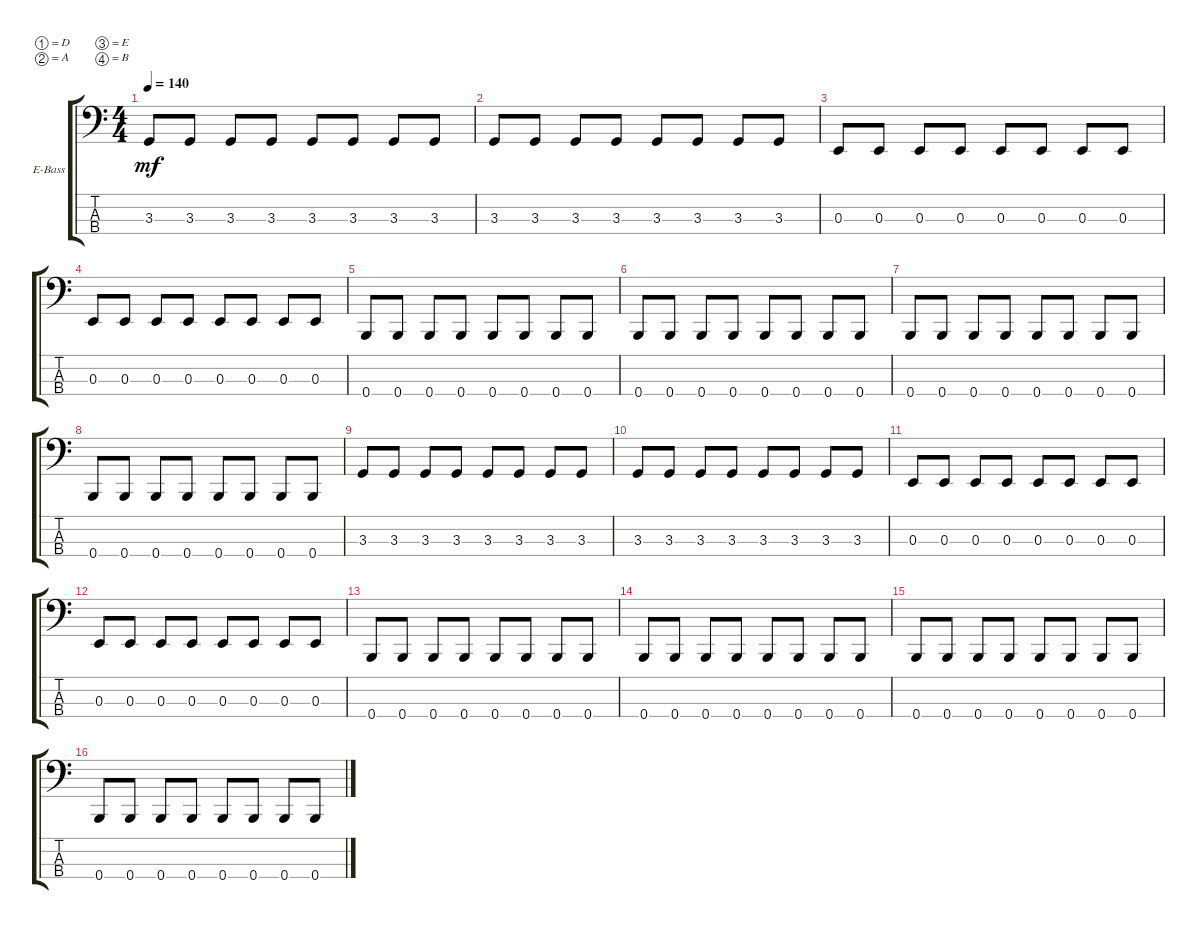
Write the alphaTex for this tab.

\bracketExtendMode groupsimilarinstruments
\firstSystemTrackNameOrientation horizontal
\otherSystemsTrackNameOrientation horizontal
\track ("Electric Bass" "E-Bass") {instrument electricbassfinger}
\staff {score tabs}
\tuning (D2 A1 E1 B0)
\ts (4 4)
\tempo 140
\clef f4
\ks c
3.3.8{dy mf} 3.3.8 3.3.8 3.3.8 3.3.8 3.3.8 3.3.8 3.3.8 |
3.3.8 3.3.8 3.3.8 3.3.8 3.3.8 3.3.8 3.3.8 3.3.8 |
0.3.8 0.3.8 0.3.8 0.3.8 0.3.8 0.3.8 0.3.8 0.3.8 |
0.3.8 0.3.8 0.3.8 0.3.8 0.3.8 0.3.8 0.3.8 0.3.8 |
0.4.8 0.4.8 0.4.8 0.4.8 0.4.8 0.4.8 0.4.8 0.4.8 |
0.4.8 0.4.8 0.4.8 0.4.8 0.4.8 0.4.8 0.4.8 0.4.8 |
0.4.8 0.4.8 0.4.8 0.4.8 0.4.8 0.4.8 0.4.8 0.4.8 |
0.4.8 0.4.8 0.4.8 0.4.8 0.4.8 0.4.8 0.4.8 0.4.8 |
3.3.8 3.3.8 3.3.8 3.3.8 3.3.8 3.3.8 3.3.8 3.3.8 |
3.3.8 3.3.8 3.3.8 3.3.8 3.3.8 3.3.8 3.3.8 3.3.8 |
0.3.8 0.3.8 0.3.8 0.3.8 0.3.8 0.3.8 0.3.8 0.3.8 |
0.3.8 0.3.8 0.3.8 0.3.8 0.3.8 0.3.8 0.3.8 0.3.8 |
0.4.8 0.4.8 0.4.8 0.4.8 0.4.8 0.4.8 0.4.8 0.4.8 |
0.4.8 0.4.8 0.4.8 0.4.8 0.4.8 0.4.8 0.4.8 0.4.8 |
0.4.8 0.4.8 0.4.8 0.4.8 0.4.8 0.4.8 0.4.8 0.4.8 |
0.4.8 0.4.8 0.4.8 0.4.8 0.4.8 0.4.8 0.4.8 0.4.8
